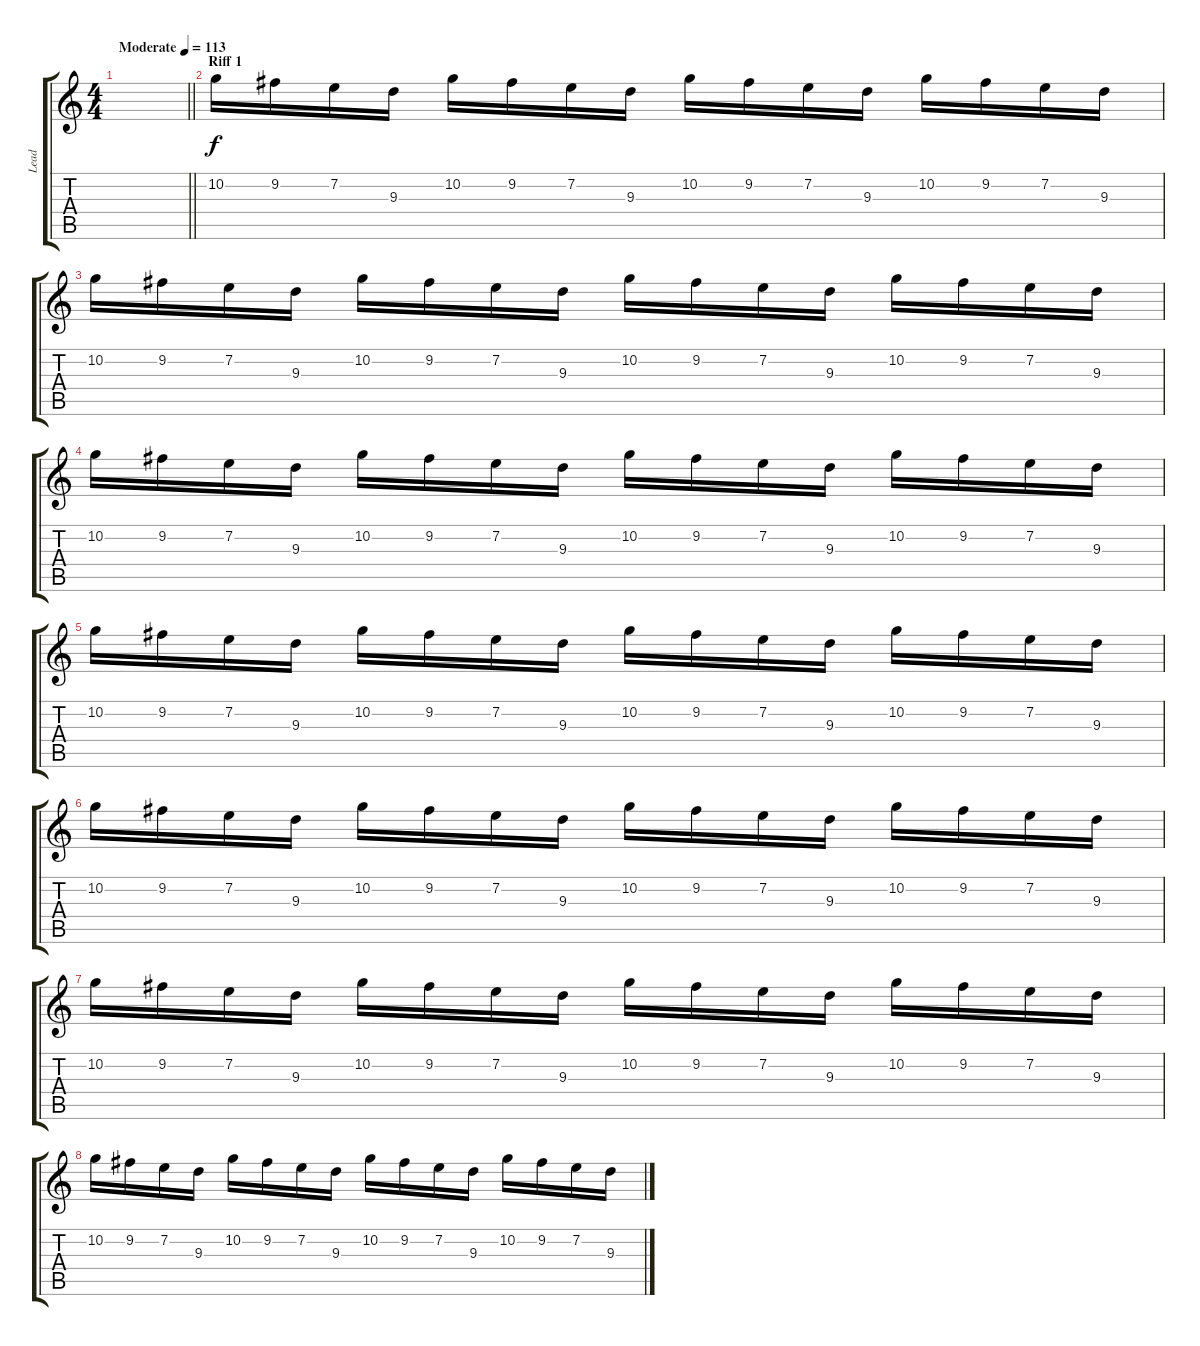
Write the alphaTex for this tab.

\track ("Lead" "Lead") {instrument overdrivenguitar}
\staff {score tabs}
\tuning (D4 A3 F3 C3 G2 D2) {hide}
\ts (4 4)
\tempo (113 "Moderate")
\clef g2
\barLineRight lightlight
\ks c
|
\section ("" "Riff 1")
10.2.16 9.2.16 7.2.16 9.3.16 10.2.16 9.2.16 7.2.16 9.3.16 10.2.16 9.2.16 7.2.16 9.3.16 10.2.16 9.2.16 7.2.16 9.3.16 |
10.2.16 9.2.16 7.2.16 9.3.16 10.2.16 9.2.16 7.2.16 9.3.16 10.2.16 9.2.16 7.2.16 9.3.16 10.2.16 9.2.16 7.2.16 9.3.16 |
10.2.16 9.2.16 7.2.16 9.3.16 10.2.16 9.2.16 7.2.16 9.3.16 10.2.16 9.2.16 7.2.16 9.3.16 10.2.16 9.2.16 7.2.16 9.3.16 |
10.2.16 9.2.16 7.2.16 9.3.16 10.2.16 9.2.16 7.2.16 9.3.16 10.2.16 9.2.16 7.2.16 9.3.16 10.2.16 9.2.16 7.2.16 9.3.16 |
10.2.16 9.2.16 7.2.16 9.3.16 10.2.16 9.2.16 7.2.16 9.3.16 10.2.16 9.2.16 7.2.16 9.3.16 10.2.16 9.2.16 7.2.16 9.3.16 |
10.2.16 9.2.16 7.2.16 9.3.16 10.2.16 9.2.16 7.2.16 9.3.16 10.2.16 9.2.16 7.2.16 9.3.16 10.2.16 9.2.16 7.2.16 9.3.16 |
10.2.16 9.2.16 7.2.16 9.3.16 10.2.16 9.2.16 7.2.16 9.3.16 10.2.16 9.2.16 7.2.16 9.3.16 10.2.16 9.2.16 7.2.16 9.3.16
